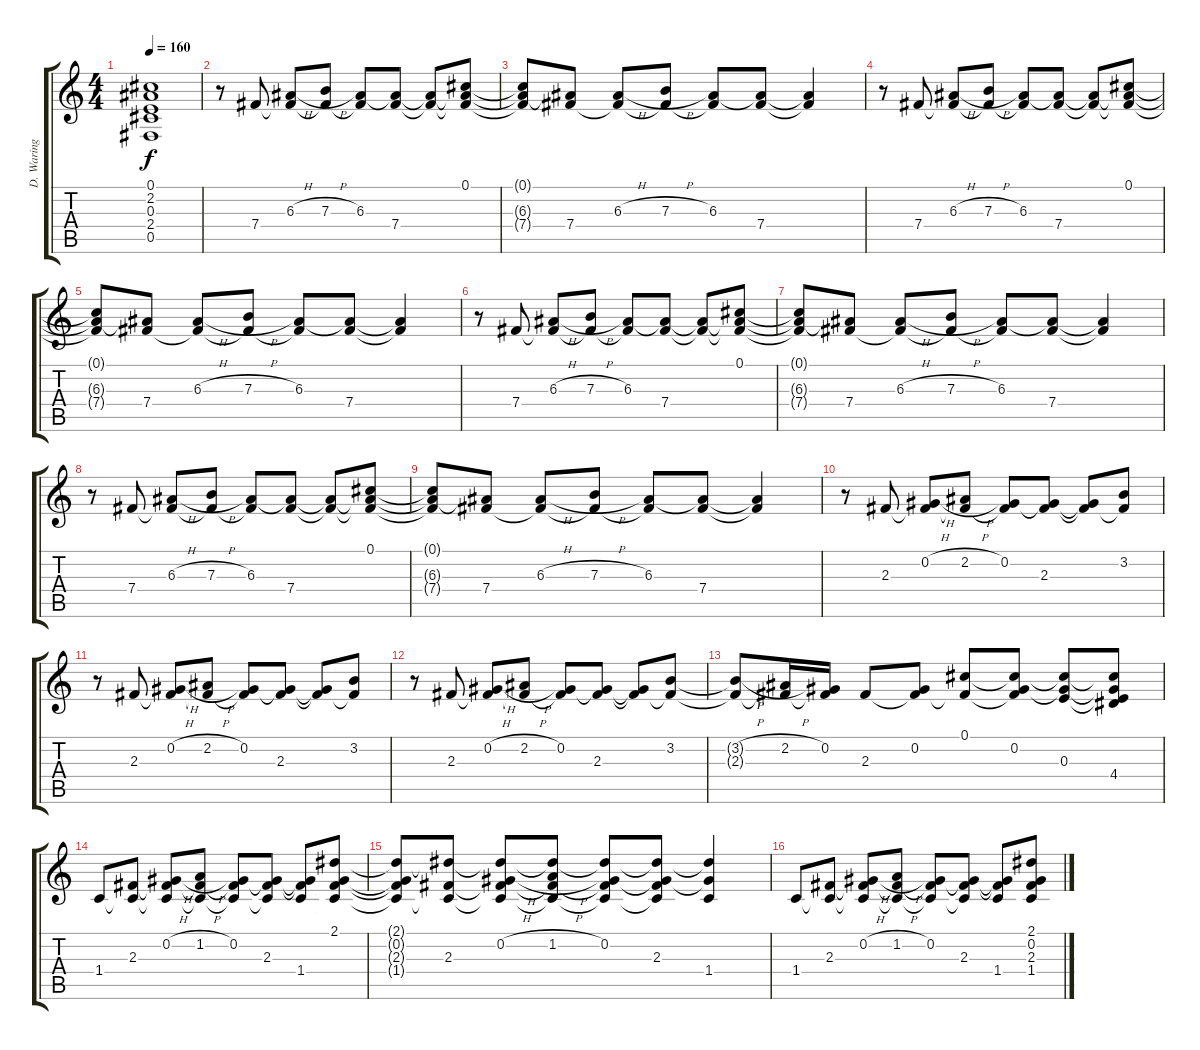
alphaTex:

\track ("D. Waring Gtr." "D. Waring ") {instrument distortionguitar}
\staff {score tabs}
\tuning (Db4 Ab3 E3 B2 Gb2 Db2) {hide}
\ts (4 4)
\tempo 160
\clef g2
\ks c
(0.1{t} 2.2{t} 0.3{t} 2.4{t} 0.5{t}).1{dy f} |
r.8 7.4.8 (6.3{h} 7.4{t}).8 (7.3{h} 7.4{t}).8 (6.3 7.4{t}).8 (6.3{t} 7.4).8 (6.3{t} 7.4{t}).8 (0.1 6.3{t} 7.4{t}).8 |
(0.1{t} 6.3{t} 7.4{t}).8 (6.3{t} 7.4).8 (6.3{h} 7.4{t}).8 (7.3{h} 7.4{t}).8 (6.3 7.4{t}).8 (6.3{t} 7.4).8 (6.3{t} 7.4{t}).4 |
r.8 7.4.8 (6.3{h} 7.4{t}).8 (7.3{h} 7.4{t}).8 (6.3 7.4{t}).8 (6.3{t} 7.4).8 (6.3{t} 7.4{t}).8 (0.1 6.3{t} 7.4{t}).8 |
(0.1{t} 6.3{t} 7.4{t}).8 (6.3{t} 7.4).8 (6.3{h} 7.4{t}).8 (7.3{h} 7.4{t}).8 (6.3 7.4{t}).8 (6.3{t} 7.4).8 (6.3{t} 7.4{t}).4 |
r.8 7.4.8 (6.3{h} 7.4{t}).8 (7.3{h} 7.4{t}).8 (6.3 7.4{t}).8 (6.3{t} 7.4).8 (6.3{t} 7.4{t}).8 (0.1 6.3{t} 7.4{t}).8 |
(0.1{t} 6.3{t} 7.4{t}).8 (6.3{t} 7.4).8 (6.3{h} 7.4{t}).8 (7.3{h} 7.4{t}).8 (6.3 7.4{t}).8 (6.3{t} 7.4).8 (6.3{t} 7.4{t}).4 |
r.8 7.4.8 (6.3{h} 7.4{t}).8 (7.3{h} 7.4{t}).8 (6.3 7.4{t}).8 (6.3{t} 7.4).8 (6.3{t} 7.4{t}).8 (0.1 6.3{t} 7.4{t}).8 |
(0.1{t} 6.3{t} 7.4{t}).8 (6.3{t} 7.4).8 (6.3{h} 7.4{t}).8 (7.3{h} 7.4{t}).8 (6.3 7.4{t}).8 (6.3{t} 7.4).8 (6.3{t} 7.4{t}).4 |
r.8 2.3.8 (0.2{h} 2.3{t}).8 (2.2{h} 2.3{t}).8 (0.2 2.3{t}).8 (0.2{t} 2.3).8 (0.2{t} 2.3{t}).8 (3.2 2.3{t}).8 |
r.8 2.3.8 (0.2{h} 2.3{t}).8 (2.2{h} 2.3{t}).8 (0.2 2.3{t}).8 (0.2{t} 2.3).8 (0.2{t} 2.3{t}).8 (3.2 2.3{t}).8 |
r.8 2.3.8 (0.2{h} 2.3{t}).8 (2.2{h} 2.3{t}).8 (0.2 2.3{t}).8 (0.2{t} 2.3).8 (0.2{t} 2.3{t}).8 (3.2 2.3{t}).8 |
(3.2{h t} 2.3{t}).8 (2.2{h} 2.3{t}).16 (0.2 2.3{t}).16 2.3.8 (0.2 2.3{t}).8 (0.1 2.3{t}).8 (0.1{t} 0.2 2.3{t}).8 (0.1{t} 0.2{t} 0.3).8 (0.1{t} 0.2{t} 0.3{t} 4.4).8 |
1.4.8 (2.3 1.4{t}).8 (0.2{h} 2.3{t} 1.4{t}).8 (1.2{h} 2.3{t} 1.4{t}).8 (0.2 2.3{t} 1.4{t}).8 (0.2{t} 2.3 1.4{t}).8 (0.2{t} 2.3{t} 1.4).8 (2.1 0.2{t} 2.3{t} 1.4{t}).8 |
(2.1{t} 0.2{t} 2.3{t} 1.4{t}).8 (2.1{t} 2.3 1.4{t}).8 (2.1{t} 0.2{h} 2.3{t} 1.4{t}).8 (2.1{t} 1.2{h} 2.3{t} 1.4{t}).8 (2.1{t} 0.2 2.3{t} 1.4{t}).8 (2.1{t} 0.2{t} 2.3 1.4{t}).8 (2.1{t} 0.2{t} 1.4).4 |
1.4.8 (2.3 1.4{t}).8 (0.2{h} 2.3{t} 1.4{t}).8 (1.2{h} 2.3{t} 1.4{t}).8 (0.2 2.3{t} 1.4{t}).8 (0.2{t} 2.3 1.4{t}).8 (0.2{t} 2.3{t} 1.4).8 (2.1 0.2 2.3 1.4).8
